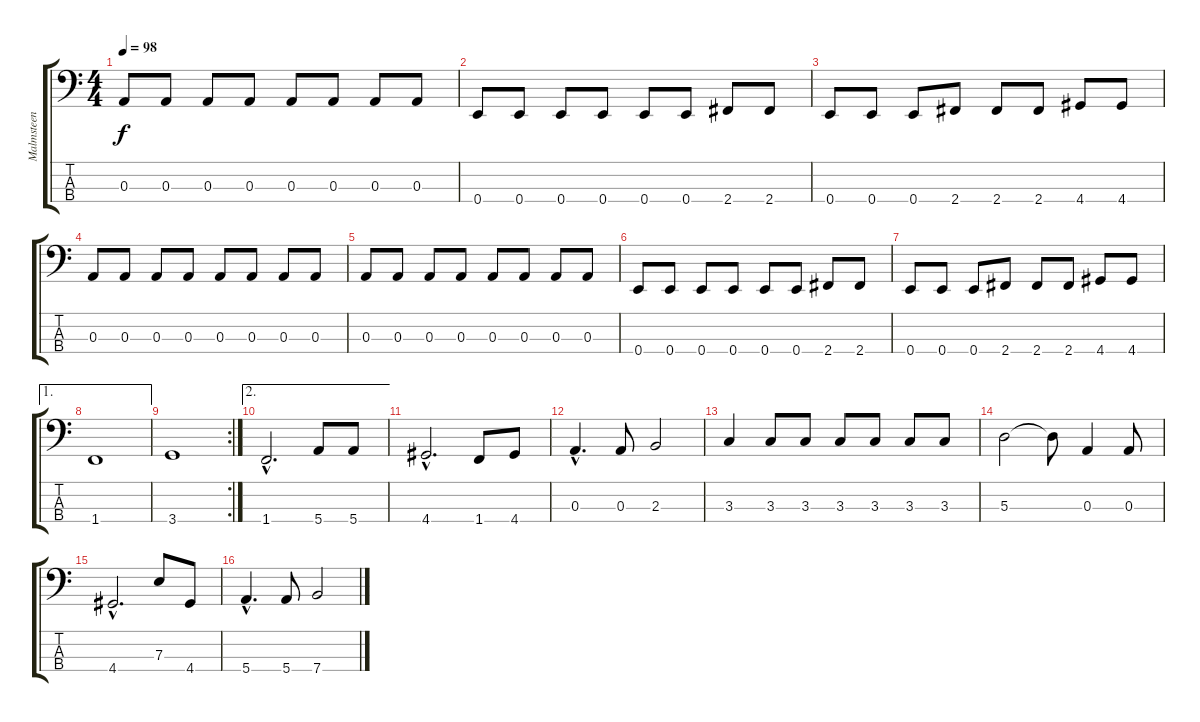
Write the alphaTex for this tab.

\track ("Malmsteen bass" "Malmsteen ") {instrument electricbassfinger}
\staff {score tabs}
\tuning (G2 D2 A1 E1) {hide}
\ts (4 4)
\tempo 98
\clef f4
\ks c
0.3.8{dy f} 0.3.8 0.3.8 0.3.8 0.3.8 0.3.8 0.3.8 0.3.8 |
0.4.8 0.4.8 0.4.8 0.4.8 0.4.8 0.4.8 2.4.8 2.4.8 |
0.4.8 0.4.8 0.4.8 2.4.8 2.4.8 2.4.8 4.4.8 4.4.8 |
0.3.8 0.3.8 0.3.8 0.3.8 0.3.8 0.3.8 0.3.8 0.3.8 |
0.3.8 0.3.8 0.3.8 0.3.8 0.3.8 0.3.8 0.3.8 0.3.8 |
0.4.8 0.4.8 0.4.8 0.4.8 0.4.8 0.4.8 2.4.8 2.4.8 |
0.4.8 0.4.8 0.4.8 2.4.8 2.4.8 2.4.8 4.4.8 4.4.8 |
\ae 1
1.4.1 |
\rc 2
3.4.1 |
\ae 2
1.4{hac}.2{d} 5.4.8 5.4.8 |
4.4{hac}.2{d} 1.4.8 4.4.8 |
0.3{hac}.4{d} 0.3.8 2.3.2 |
3.3.4 3.3.8 3.3.8 3.3.8 3.3.8 3.3.8 3.3.8 |
5.3.2 5.3{t}.8 0.3.4 0.3.8 |
4.4{hac}.2{d} 7.3.8 4.4.8 |
5.4{hac}.4{d} 5.4.8 7.4.2
